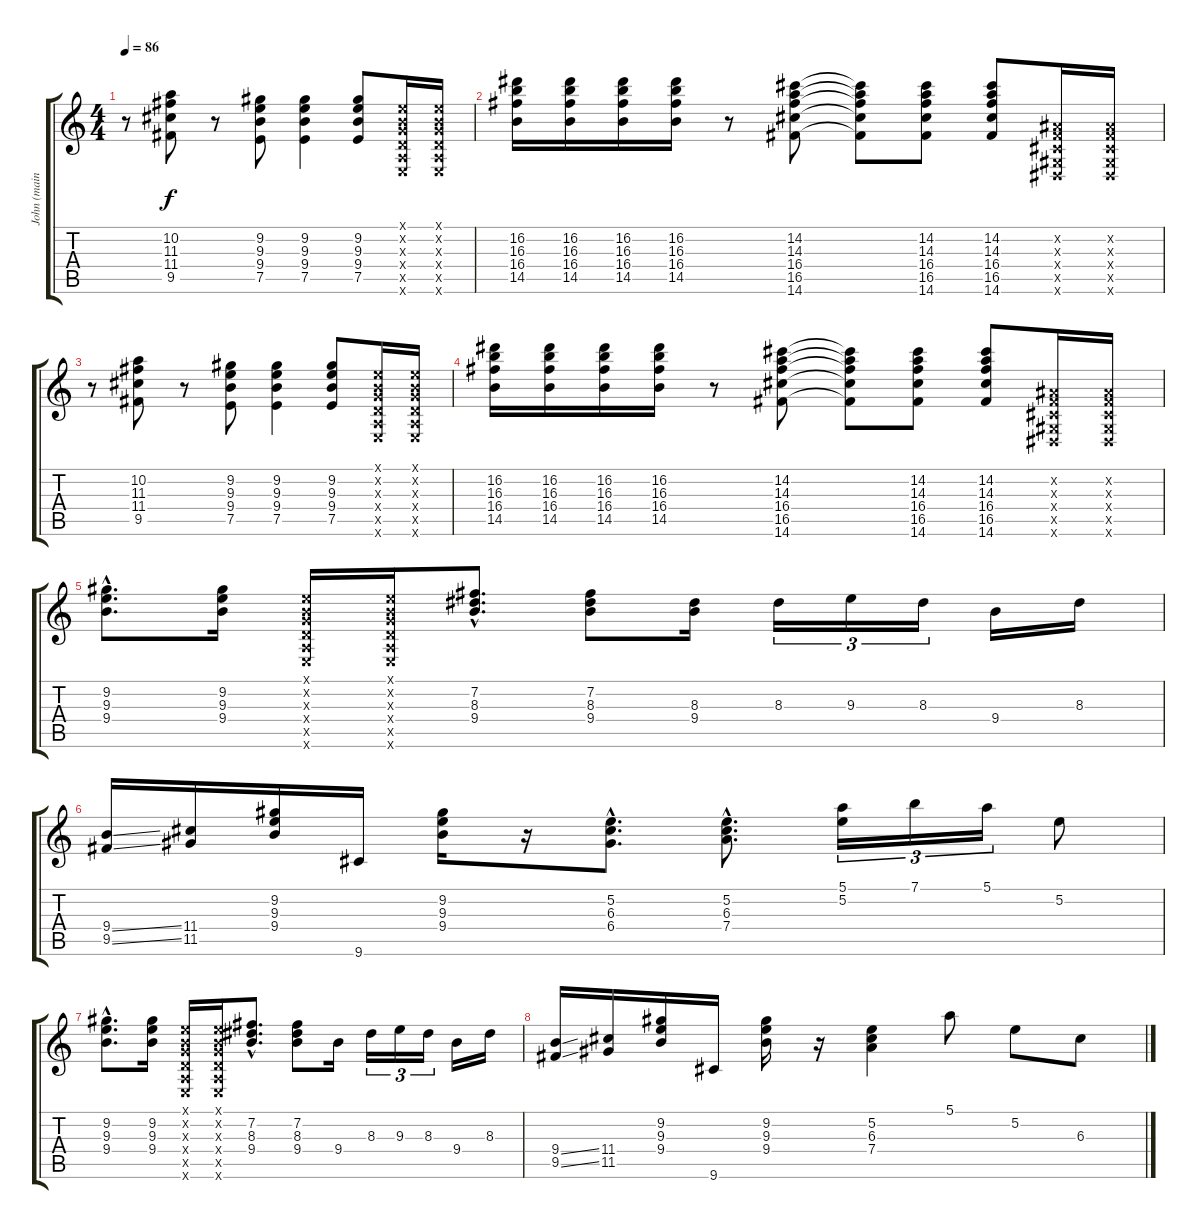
\track ("John (main guitar)" "John (main") {instrument electricguitarjazz}
\staff {score tabs}
\tuning (E4 B3 G3 D3 A2 E2) {hide}
\ts (4 4)
\tempo 86
\clef g2
\ks c
r.8{dy f} (10.2 11.3 11.4 9.5).8 r.8 (9.2 9.3 9.4 7.5).8 (9.2 9.3 9.4 7.5).4 (9.2 9.3 9.4 7.5).8 (0.1{x} 0.2{x} 0.3{x} 0.4{x} 0.5{x} 0.6{x}).16 (0.1{x} 0.2{x} 0.3{x} 0.4{x} 0.5{x} 0.6{x}).16 |
(16.2 16.3 16.4 14.5).16 (16.2 16.3 16.4 14.5).16 (16.2 16.3 16.4 14.5).16 (16.2 16.3 16.4 14.5).16 r.8 (14.2 14.3 16.4 16.5 14.6).8 (14.2{t} 14.3{t} 16.4{t} 16.5{t} 14.6{t}).8 (14.2 14.3 16.4 16.5 14.6).8 (14.2 14.3 16.4 16.5 14.6).8 (-1.2{x} -1.3{x} -1.4{x} -1.5{x} -1.6{x}).16 (-1.2{x} -1.3{x} -1.4{x} -1.5{x} -1.6{x}).16 |
r.8 (10.2 11.3 11.4 9.5).8 r.8 (9.2 9.3 9.4 7.5).8 (9.2 9.3 9.4 7.5).4 (9.2 9.3 9.4 7.5).8 (0.1{x} 0.2{x} 0.3{x} 0.4{x} 0.5{x} 0.6{x}).16 (0.1{x} 0.2{x} 0.3{x} 0.4{x} 0.5{x} 0.6{x}).16 |
(16.2 16.3 16.4 14.5).16 (16.2 16.3 16.4 14.5).16 (16.2 16.3 16.4 14.5).16 (16.2 16.3 16.4 14.5).16 r.8 (14.2 14.3 16.4 16.5 14.6).8 (14.2{t} 14.3{t} 16.4{t} 16.5{t} 14.6{t}).8 (14.2 14.3 16.4 16.5 14.6).8 (14.2 14.3 16.4 16.5 14.6).8 (-1.2{x} -1.3{x} -1.4{x} -1.5{x} -1.6{x}).16 (-1.2{x} -1.3{x} -1.4{x} -1.5{x} -1.6{x}).16 |
(9.2{hac} 9.3{hac} 9.4{hac}).8{d} (9.2 9.3 9.4).16 (0.1{x} 0.2{x} 0.3{x} 0.4{x} 0.5{x} 0.6{x}).16 (0.1{x} 0.2{x} 0.3{x} 0.4{x} 0.5{x} 0.6{x}).16 (7.2{hac} 8.3{hac} 9.4{hac}).8{d} (7.2 8.3 9.4).8 (8.3 9.4).16 8.3.16{tu (3 2)} 9.3.16{tu (3 2)} 8.3.16{tu (3 2)} 9.4.16 8.3.16 |
(9.4{ss} 9.5{ss}).16 (11.4 11.5).16 (9.2 9.3 9.4).16 9.6.16 (9.2 9.3 9.4).16 r.16 (5.2{hac} 6.3{hac} 6.4{hac}).8{d} (5.2{hac} 6.3{hac} 7.4{hac}).8{d} (5.1 5.2).16{tu (3 2)} 7.1.16{tu (3 2)} 5.1.16{tu (3 2)} 5.2.8 |
(9.2{hac} 9.3{hac} 9.4{hac}).8{d} (9.2 9.3 9.4).16 (0.1{x} 0.2{x} 0.3{x} 0.4{x} 0.5{x} 0.6{x}).16 (0.1{x} 0.2{x} 0.3{x} 0.4{x} 0.5{x} 0.6{x}).16 (7.2{hac} 8.3{hac} 9.4{hac}).8{d} (7.2 8.3 9.4).8 9.4.16 8.3.16{tu (3 2)} 9.3.16{tu (3 2)} 8.3.16{tu (3 2)} 9.4.16 8.3.16 |
(9.4{ss} 9.5{ss}).16 (11.4 11.5).16 (9.2 9.3 9.4).16 9.6.16 (9.2 9.3 9.4).16 r.16 (5.2 6.3 7.4).4 5.1.8 5.2.8 6.3.8
